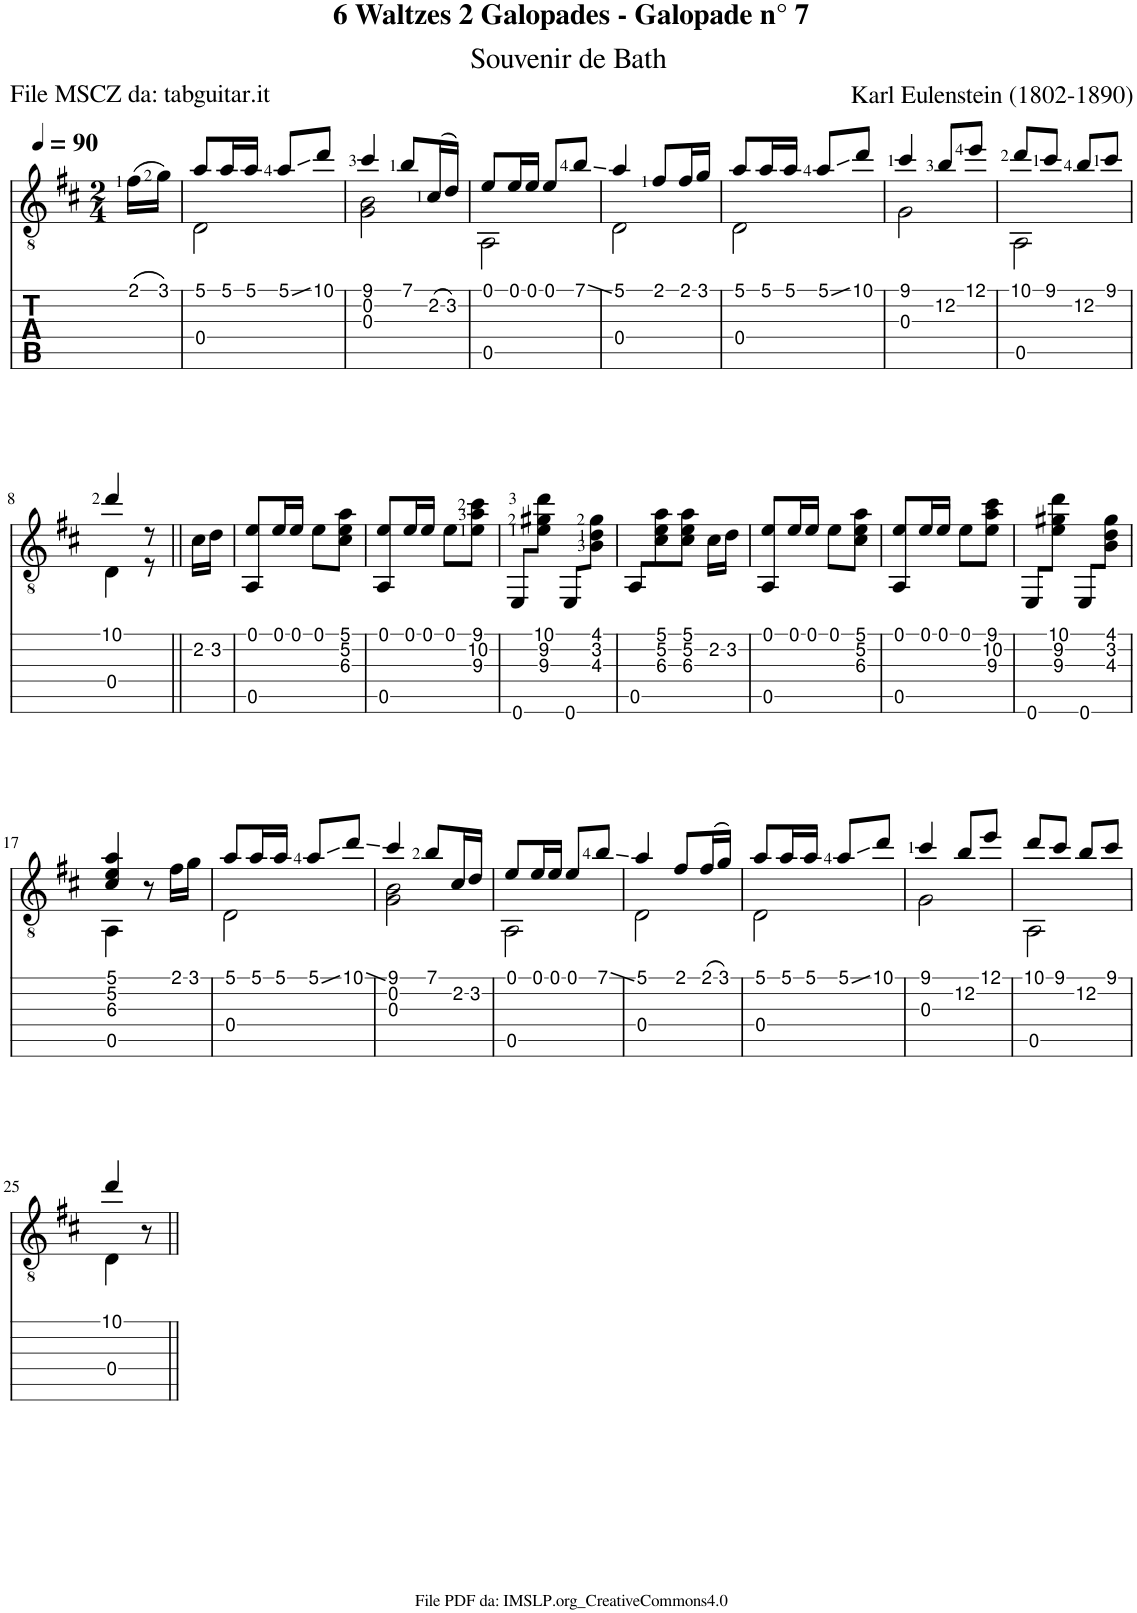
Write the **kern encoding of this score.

**kern	**kern
*part1	*part1
*staff2	*staff1
*I"Guitar	*
*I'Guit.	*
*stria6	*
*	*clefGv2
*k[f#c#]	*k[f#c#]
*M2/4	*M2/4
*MM90	*MM90
=	=
16f#LL	(16f#\LL
16gJJ	16g\JJ)
=1	=1
*^	*^
8aL	2D	8a/L	2D\
16aL	.	16a/L	.
16aJJ	.	16a/JJ	.
8aL	.	8a/L	.
8ddJ	.	8dd/J	.
=2	=2	=2	=2
4cc#	2G 2B	4cc#/	2G\ 2B\
8bL	.	8b/L	.
16c#L	.	(16c#/L	.
16dJJ	.	16d/JJ)	.
=3	=3	=3	=3
8eL	2AA	8e/L	2AA\
16eL	.	16e/L	.
16eJJ	.	16e/JJ	.
8eL	.	8e/L	.
8bJ	.	8b/J	.
=4	=4	=4	=4
4a	2D	4a/	2D\
8f#L	.	8f#/L	.
16f#L	.	16f#/L	.
16gJJ	.	16g/JJ	.
=5	=5	=5	=5
8aL	2D	8a/L	2D\
16aL	.	16a/L	.
16aJJ	.	16a/JJ	.
8aL	.	8a/L	.
8ddJ	.	8dd/J	.
=6	=6	=6	=6
4cc#	2G	4cc#/	2G\
8bL	.	8b/L	.
8eeJ	.	8ee/J	.
=7	=7	=7	=7
8ddL	2AA	8dd/L	2AA\
8cc#J	.	8cc#/J	.
8bL	.	8b/L	.
8cc#J	.	8cc#/J	.
!!LO:LB:g=z	!!
=8	=8	=8	=8
4dd	4D	4dd/	4D\
8r	8r	8r	8r
*v	*v	*	*
*	*v	*v
=9||	=9||
16c#LL	16c#\LL
16dJJ	16d\JJ
=10	=10
8AA\ 8e\L	8AA/ 8e/L
16eL	16e/L
16eJJ	16e/JJ
8eL	8e\L
8c#\ 8e\ 8a\J	8c#\ 8e\ 8a\J
=11	=11
8AA\ 8e\L	8AA/ 8e/L
16eL	16e/L
16eJJ	16e/JJ
8eL	8e\L
8e\ 8a\ 8cc#\J	8e\ 8a\ 8cc#\J
=12	=12
8EEL	8EE/L
8e\ 8g#\ 8dd\J	8e\ 8g#X\ 8dd\J
8EEL	8EE/L
8B\ 8d\ 8g#\J	8B\ 8d\ 8g#\J
=13	=13
8AAL	8AA/L
8c#\ 8e\ 8a\J	8c#\ 8e\ 8a\
8c#\ 8e\ 8a\L	8c#\ 8e\ 8a\J
16c#L	16c#\LL
16dJJ	16d\JJ
=14	=14
8AA\ 8e\L	8AA/ 8e/L
16eL	16e/L
16eJJ	16e/JJ
8eL	8e\L
8c#\ 8e\ 8a\J	8c#\ 8e\ 8a\J
=15	=15
8AA\ 8e\L	8AA/ 8e/L
16eL	16e/L
16eJJ	16e/JJ
8eL	8e\L
8e\ 8a\ 8cc#\J	8e\ 8a\ 8cc#\J
=16	=16
8EEL	8EE/L
8e\ 8g#\ 8dd\J	8e\ 8g#X\ 8dd\J
8EEL	8EE/L
8B\ 8d\ 8g#\J	8B\ 8d\ 8g#\J
!!LO:LB:g=z
=17	=17
*^	*^
4c# 4e 4a	4AA	4c#/ 4e/ 4a/	4AA\
8r	4ryy	8r	4ryy
16f#LL	.	16f#\LL	.
16gJJ	.	16g\JJ	.
=18	=18	=18	=18
8aL	2D	8a/L	2D\
16aL	.	16a/L	.
16aJJ	.	16a/JJ	.
8aL	.	8a/L	.
8ddJ	.	8dd/J	.
=19	=19	=19	=19
4cc#	2G 2B	4cc#/	2G\ 2B\
8bL	.	8b/L	.
16c#L	.	16c#/L	.
16dJJ	.	16d/JJ	.
=20	=20	=20	=20
8eL	2AA	8e/L	2AA\
16eL	.	16e/L	.
16eJJ	.	16e/JJ	.
8eL	.	8e/L	.
8bJ	.	8b/J	.
=21	=21	=21	=21
4a	2D	4a/	2D\
8f#L	.	8f#/L	.
16f#L	.	(16f#/L	.
16gJJ	.	16g/JJ)	.
=22	=22	=22	=22
8aL	2D	8a/L	2D\
16aL	.	16a/L	.
16aJJ	.	16a/JJ	.
8aL	.	8a/L	.
8ddJ	.	8dd/J	.
=23	=23	=23	=23
4cc#	2G	4cc#/	2G\
8bL	.	8b/L	.
8eeJ	.	8ee/J	.
=24	=24	=24	=24
8ddL	2AA	8dd/L	2AA\
8cc#J	.	8cc#/J	.
8bL	.	8b/L	.
8cc#J	.	8cc#/J	.
!!LO:LB:g=z	!!
=25	=25	=25	=25
4dd	4D	4dd/	4D\
8r	8ryy	8r	8ryy
*v	*v	*	*
*	*v	*v
=||	=||
*-	*-
